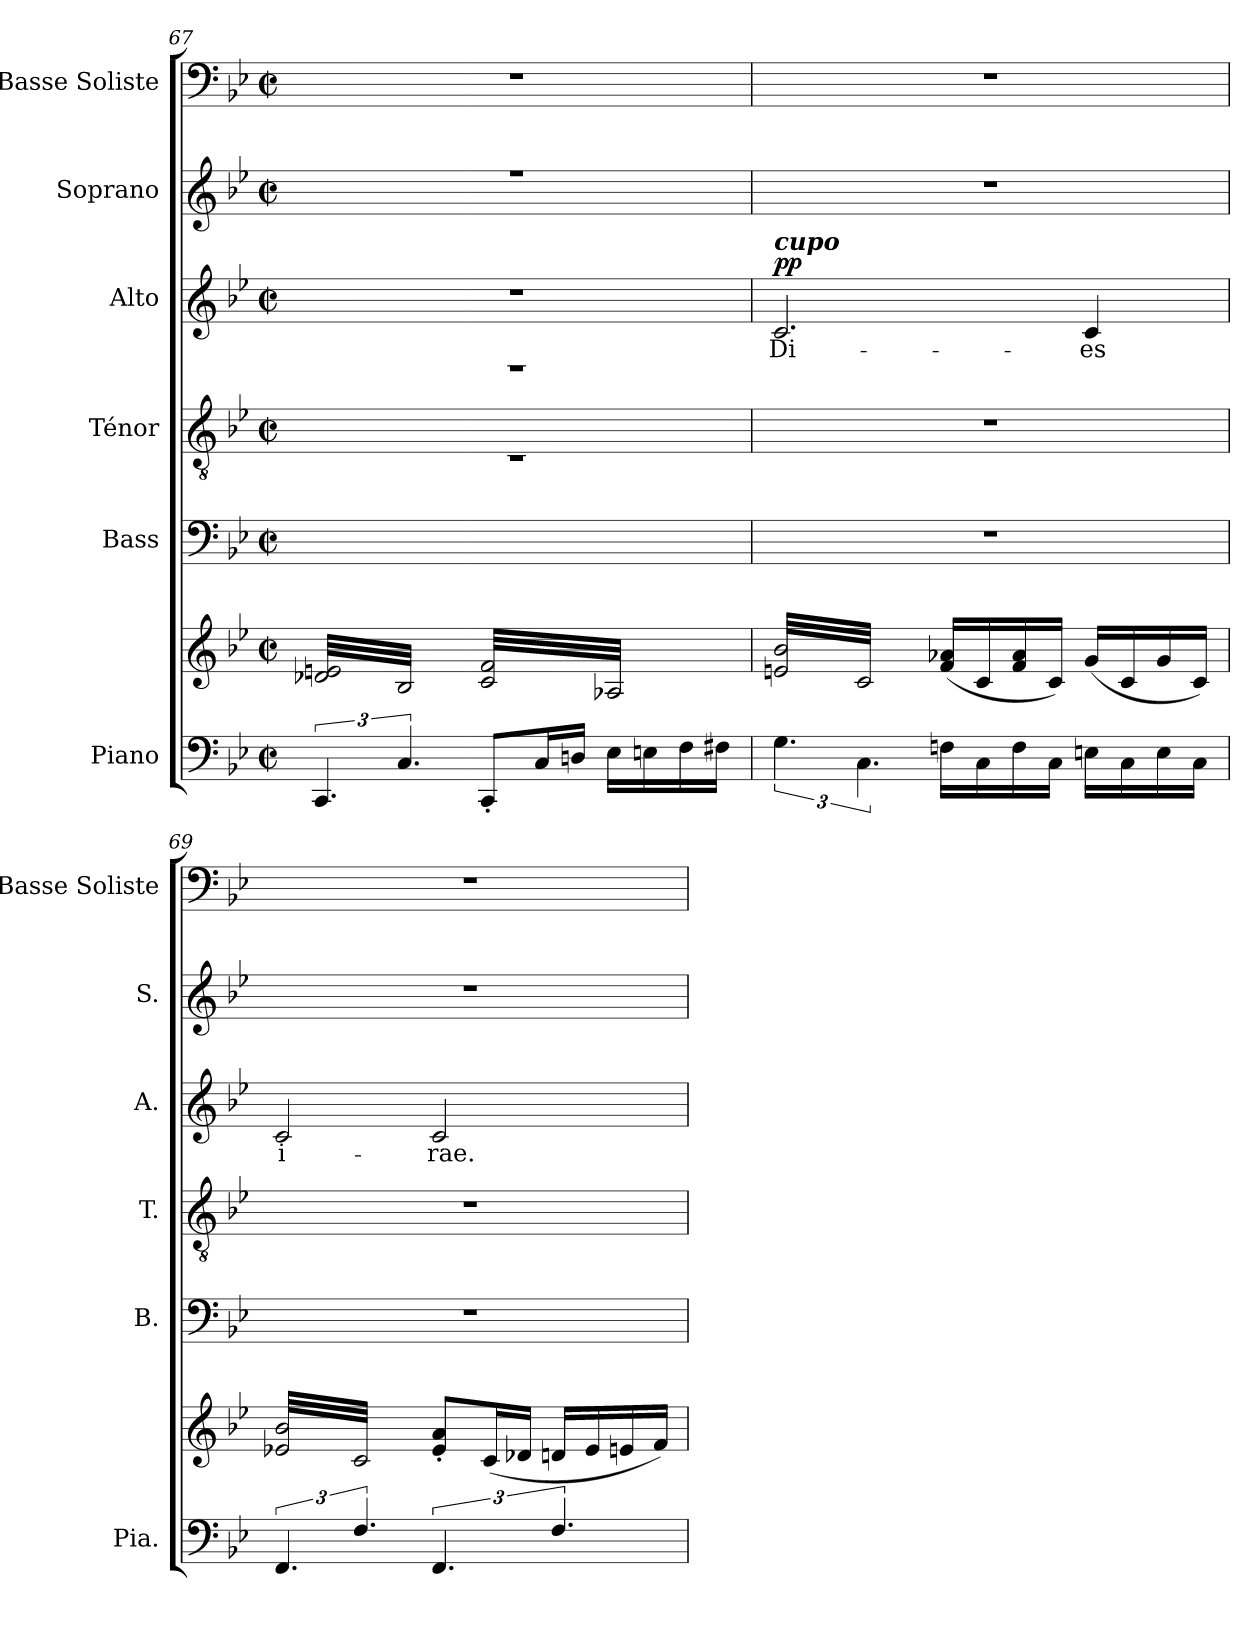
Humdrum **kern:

**kern	**kern	**kern	**kern	**kern	**text	**dynam	**kern	**kern
*part6	*part6	*part5	*part4	*part3	*part3	*part3	*part2	*part1
*staff7	*staff6	*staff5	*staff4	*staff3	*staff3	*staff3	*staff2	*staff1
*I"Piano	*	*I"Bass	*I"Ténor	*I"Alto	*	*	*I"Soprano	*I"Basse Soliste
*I'Pia.	*	*I'B.	*I'T.	*I'A.	*	*	*I'S.	*I'Basse Soliste
!!LO:LB:g=z
*clefF4	*clefG2	*clefF4	*clefGv2	*clefG2	*	*	*clefG2	*clefF4
*k[b-e-]	*k[b-e-]	*k[b-e-]	*k[b-e-]	*k[b-e-]	*	*	*k[b-e-]	*k[b-e-]
*M2/2	*M2/2	*M2/2	*M2/2	*M2/2	*	*	*M2/2	*M2/2
*met(c|)	*met(c|)	*met(c|)	*met(c|)	*met(c|)	*	*	*met(c|)	*met(c|)
=67	=67	=67	=67	=67	=67	=67	=67	=67
*	*	*^	*^	*	*	*	*^	*
*	*tremolo	*	*	*	*	*	*	*	*	*	*
6.CC/	(32d-X/ 32en/LLL	1r	1b-yy	1r	1b-yy	1r	.	.	1r	1b-yy	1r
.	32B-/)	.	.	.	.	.	.	.	.	.	.
.	32d-X/ 32en/	.	.	.	.	.	.	.	.	.	.
.	32B-/)	.	.	.	.	.	.	.	.	.	.
.	32d-X/ 32en/	.	.	.	.	.	.	.	.	.	.
.	32B-/)	.	.	.	.	.	.	.	.	.	.
.	32d-X/ 32en/	.	.	.	.	.	.	.	.	.	.
.	32B-/)	.	.	.	.	.	.	.	.	.	.
6.C/	32d-X/ 32en/	.	.	.	.	.	.	.	.	.	.
.	32B-/)	.	.	.	.	.	.	.	.	.	.
.	32d-X/ 32en/	.	.	.	.	.	.	.	.	.	.
.	32B-/)	.	.	.	.	.	.	.	.	.	.
.	32d-X/ 32en/	.	.	.	.	.	.	.	.	.	.
.	32B-/)	.	.	.	.	.	.	.	.	.	.
.	32d-X/ 32en/	.	.	.	.	.	.	.	.	.	.
.	32B-/)JJJ	.	.	.	.	.	.	.	.	.	.
8CC'/L	(32c/ 32f/LLL	.	.	.	.	.	.	.	.	.	.
.	32A-X/)	.	.	.	.	.	.	.	.	.	.
.	32c/ 32f/	.	.	.	.	.	.	.	.	.	.
.	32A-X/)	.	.	.	.	.	.	.	.	.	.
16C/L	32c/ 32f/	.	.	.	.	.	.	.	.	.	.
.	32A-X/)	.	.	.	.	.	.	.	.	.	.
16Dn/JJ	32c/ 32f/	.	.	.	.	.	.	.	.	.	.
.	32A-X/)	.	.	.	.	.	.	.	.	.	.
16E-\LL	32c/ 32f/	.	.	.	.	.	.	.	.	.	.
.	32A-X/)	.	.	.	.	.	.	.	.	.	.
16En\	32c/ 32f/	.	.	.	.	.	.	.	.	.	.
.	32A-X/)	.	.	.	.	.	.	.	.	.	.
16F\	32c/ 32f/	.	.	.	.	.	.	.	.	.	.
.	32A-X/)	.	.	.	.	.	.	.	.	.	.
16F#X\JJ	32c/ 32f/	.	.	.	.	.	.	.	.	.	.
.	32A-X/)JJJ	.	.	.	.	.	.	.	.	.	.
*	*	*v	*v	*	*	*	*	*	*v	*v	*
*	*	*	*v	*v	*	*	*	*	*
=68	=68	=68	=68	=68	=68	=68	=68	=68
!	!	!	!	!LO:TX:a:Bi:t=cupo	!	!	!	!
!	!	!	!	!	!	!LO:DY:a	!	!
6.G\	(32en/ 32b-/LLL	1r	1r	2.c/	Di-	pp	1r	1r
.	32c/)	.	.	.	.	.	.	.
.	32en/ 32b-/	.	.	.	.	.	.	.
.	32c/)	.	.	.	.	.	.	.
.	32en/ 32b-/	.	.	.	.	.	.	.
.	32c/)	.	.	.	.	.	.	.
.	32en/ 32b-/	.	.	.	.	.	.	.
.	32c/)	.	.	.	.	.	.	.
6.C\	32en/ 32b-/	.	.	.	.	.	.	.
.	32c/)	.	.	.	.	.	.	.
.	32en/ 32b-/	.	.	.	.	.	.	.
.	32c/)	.	.	.	.	.	.	.
.	32en/ 32b-/	.	.	.	.	.	.	.
.	32c/)	.	.	.	.	.	.	.
.	32en/ 32b-/	.	.	.	.	.	.	.
.	32c/)JJJ	.	.	.	.	.	.	.
*	*Xtremolo	*	*	*	*	*	*	*
16Fn\LL	(16f/ 16a-X/LL	.	.	.	.	.	.	.
.	.	.	.	.	.	.	.	.
16C\	16c/	.	.	.	.	.	.	.
.	.	.	.	.	.	.	.	.
16F\	16f/ 16a-/	.	.	.	.	.	.	.
.	.	.	.	.	.	.	.	.
16C\JJ	16c/JJ)	.	.	.	.	.	.	.
.	.	.	.	.	.	.	.	.
16En\LL	(16g/LL	.	.	4c/	-es	.	.	.
16C\	16c/	.	.	.	.	.	.	.
16E\	16g/	.	.	.	.	.	.	.
16C\JJ	16c/JJ)	.	.	.	.	.	.	.
=69	=69	=69	=69	=69	=69	=69	=69	=69
*	*tremolo	*	*	*	*	*	*	*
6.FF/	(32e-X/ 32b-/LLL	1r	1r	2c/	i-	.	1r	1r
.	32c/)	.	.	.	.	.	.	.
.	32e-X/ 32b-/	.	.	.	.	.	.	.
.	32c/)	.	.	.	.	.	.	.
.	32e-X/ 32b-/	.	.	.	.	.	.	.
.	32c/)	.	.	.	.	.	.	.
.	32e-X/ 32b-/	.	.	.	.	.	.	.
.	32c/)	.	.	.	.	.	.	.
6.F/	32e-X/ 32b-/	.	.	.	.	.	.	.
.	32c/)	.	.	.	.	.	.	.
.	32e-X/ 32b-/	.	.	.	.	.	.	.
.	32c/)	.	.	.	.	.	.	.
.	32e-X/ 32b-/	.	.	.	.	.	.	.
.	32c/)	.	.	.	.	.	.	.
.	32e-X/ 32b-/	.	.	.	.	.	.	.
.	32c/)JJJ	.	.	.	.	.	.	.
*	*Xtremolo	*	*	*	*	*	*	*
6.FF/	8e-/' 8a/'L	.	.	2c/	-rae.	.	.	.
.	.	.	.	.	.	.	.	.
.	.	.	.	.	.	.	.	.
.	.	.	.	.	.	.	.	.
.	(16c/L	.	.	.	.	.	.	.
.	.	.	.	.	.	.	.	.
.	16d-X/JJ	.	.	.	.	.	.	.
.	.	.	.	.	.	.	.	.
6.F/	16dn/LL	.	.	.	.	.	.	.
.	16e-/	.	.	.	.	.	.	.
.	16en/	.	.	.	.	.	.	.
.	16f/JJ)	.	.	.	.	.	.	.
=	=	=	=	=	=	=	=	=
*-	*-	*-	*-	*-	*-	*-	*-	*-
